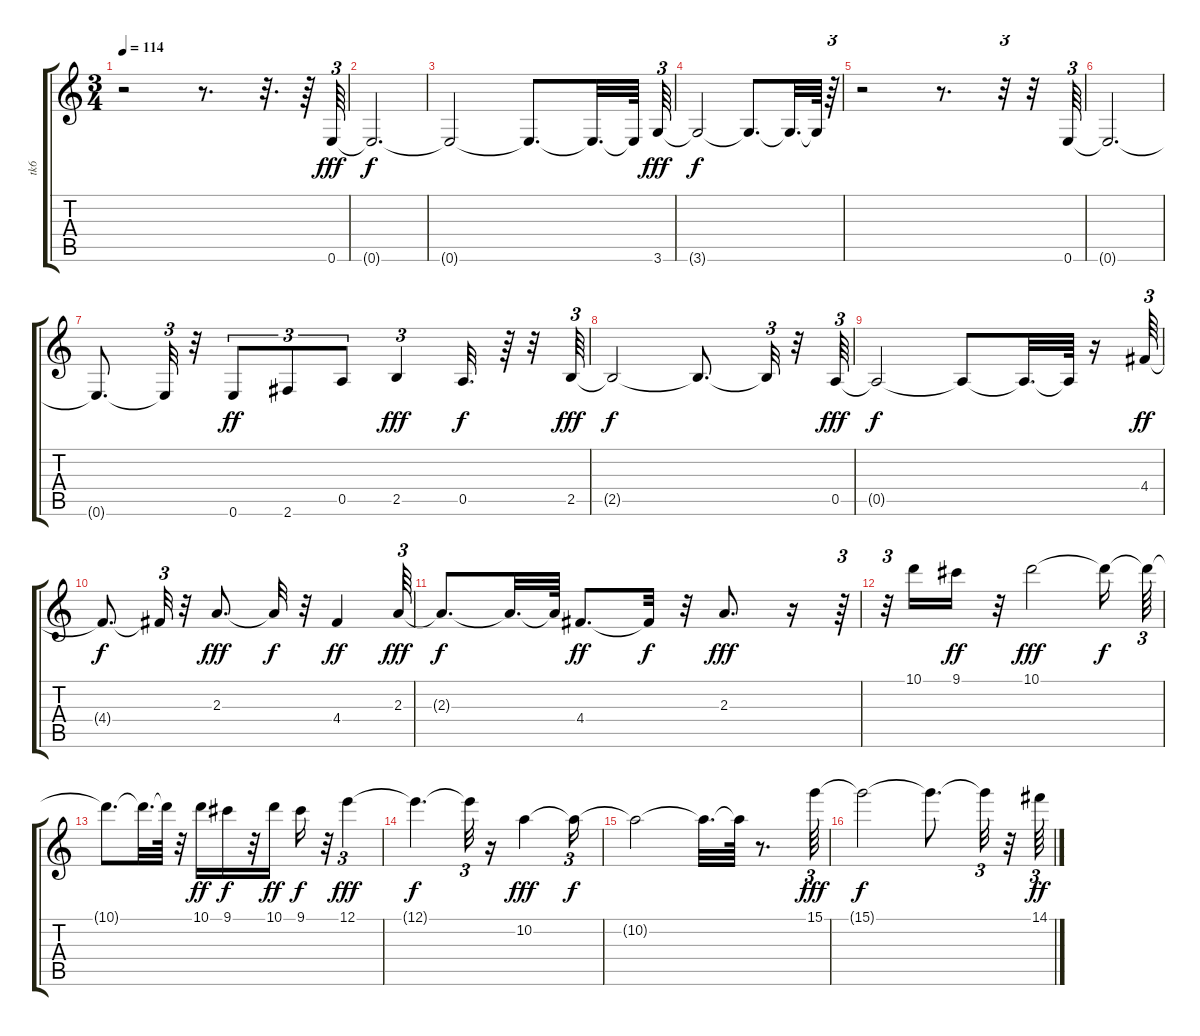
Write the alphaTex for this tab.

\track ("tk6" "tk6") {instrument distortionguitar}
\staff {score tabs}
\tuning (E4 B3 G3 D3 A2 E2) {hide}
\ts (3 4)
\tempo 114
\clef g2
\ks c
r.2{dy f} r.8{d} r.32{d} r.64 0.6.64{tu (3 2) dy fff} |
0.6{t}.2{d dy f} |
0.6{t}.2 0.6{t}.8{d} 0.6{t}.32{d} 0.6{t}.64 3.6.64{tu (3 2) dy fff} |
3.6{t}.2{dy f} 3.6{t}.8{d} 3.6{t}.32{d} 3.6{t}.64 r.64{tu (3 2)} |
r.2 r.8{d} r.32{tu (3 2)} r.32 0.6.64{tu (3 2)} |
0.6{t}.2{d} |
0.6{t}.8{d} 0.6{t}.32{tu (3 2)} r.32 0.6.8{tu (3 2) dy ff} 2.6.8{tu (3 2)} 0.5.8{tu (3 2)} 2.5.4{tu (3 2) dy fff} 0.5.32{d dy f} r.64 r.32 2.5.64{tu (3 2) dy fff} |
2.5{t}.2{dy f} 2.5{t}.8{d} 2.5{t}.32{tu (3 2)} r.32 0.5.64{tu (3 2) dy fff} |
0.5{t}.2{dy f} 0.5{t}.8 0.5{t}.32{d} 0.5{t}.64 r.16 4.4.64{tu (3 2) dy ff} |
4.4{t}.8{d dy f} 4.4{t}.32{tu (3 2)} r.32 2.3.8{d dy fff} 2.3{t}.32{dy f} r.32 4.4.4{dy ff} 2.3.64{tu (3 2) dy fff} |
2.3{t}.8{d dy f} 2.3{t}.32{d} 2.3{t}.64 4.4.8{d dy ff} 4.4{t}.32{dy f} r.32 2.3.8{d dy fff} r.16 r.64{tu (3 2)} |
r.32{tu (3 2)} 10.1.16 9.1.16{dy ff} r.32 10.1.2{dy fff} 10.1{t}.16{dy f} 10.1{t}.64{tu (3 2)} |
10.1{t}.8{d} 10.1{t}.32{d} 10.1{t}.64 r.32 10.1.16{dy ff} 9.1.16{dy f} r.32 10.1.16{dy ff} 9.1.16{dy f} r.32 12.1.4{tu (3 2) dy fff} |
12.1{t}.4{d dy f} 12.1{t}.32{tu (3 2)} r.16 10.2.4{dy fff} 10.2{t}.16{tu (3 2) dy f} |
10.2{t}.2 10.2{t}.32{d} 10.2{t}.64 r.8{d} 15.1.64{tu (3 2) dy fff} |
15.1{t}.2{dy f} 15.1{t}.8{d} 15.1{t}.32{tu (3 2)} r.32 14.1.64{tu (3 2) dy ff}
